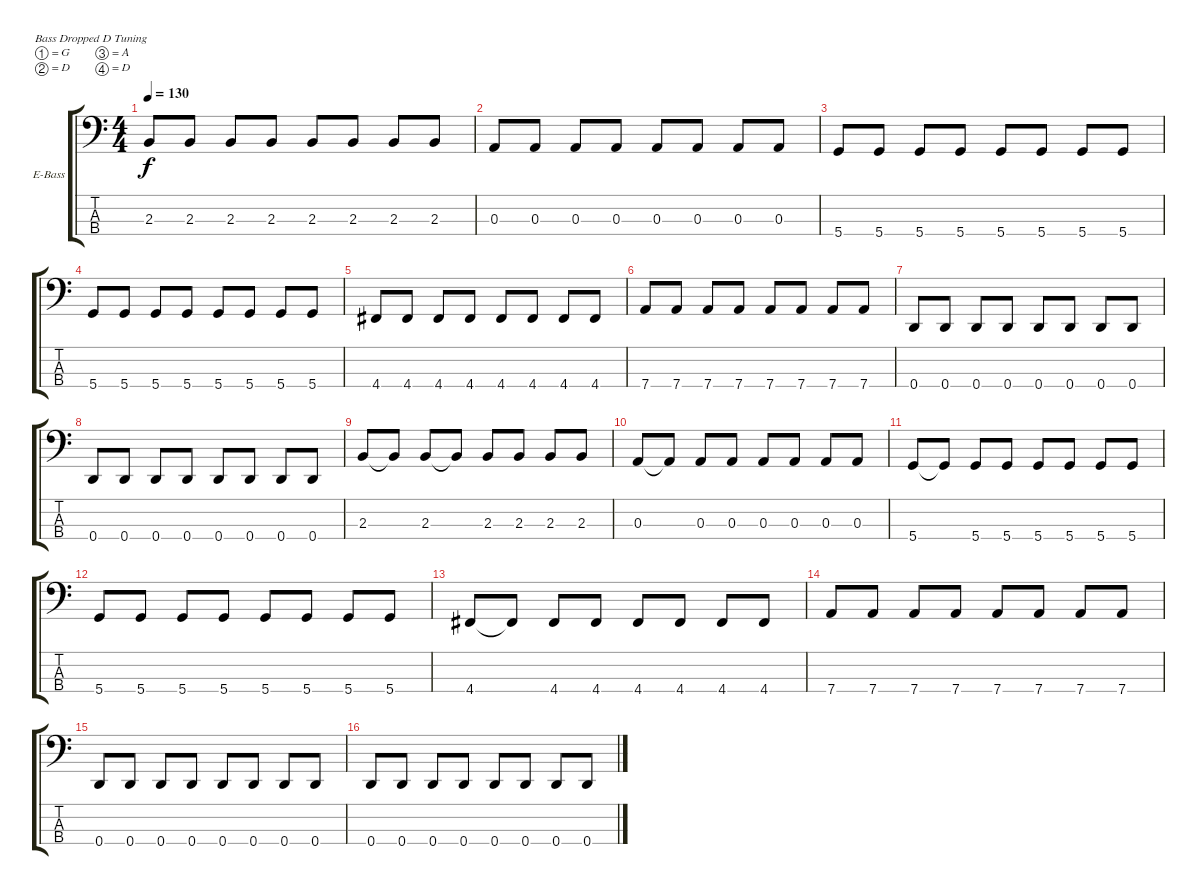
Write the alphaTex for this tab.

\bracketExtendMode groupsimilarinstruments
\firstSystemTrackNameOrientation horizontal
\otherSystemsTrackNameOrientation horizontal
\track ("Bass" "E-Bass") {instrument electricbassfinger}
\staff {score tabs}
\tuning (G2 D2 A1 D1)
\ts (4 4)
\tempo 130
\clef f4
\ks c
2.3.8{dy f} 2.3.8 2.3.8 2.3.8 2.3.8 2.3.8 2.3.8 2.3.8 |
0.3.8 0.3.8 0.3.8 0.3.8 0.3.8 0.3.8 0.3.8 0.3.8 |
5.4.8 5.4.8 5.4.8 5.4.8 5.4.8 5.4.8 5.4.8 5.4.8 |
5.4.8 5.4.8 5.4.8 5.4.8 5.4.8 5.4.8 5.4.8 5.4.8 |
4.4.8 4.4.8 4.4.8 4.4.8 4.4.8 4.4.8 4.4.8 4.4.8 |
7.4.8 7.4.8 7.4.8 7.4.8 7.4.8 7.4.8 7.4.8 7.4.8 |
0.4.8 0.4.8 0.4.8 0.4.8 0.4.8 0.4.8 0.4.8 0.4.8 |
0.4.8 0.4.8 0.4.8 0.4.8 0.4.8 0.4.8 0.4.8 0.4.8 |
2.3.8 2.3{t}.8 2.3.8 2.3{t}.8 2.3.8 2.3.8 2.3.8 2.3.8 |
0.3.8 0.3{t}.8 0.3.8 0.3.8 0.3.8 0.3.8 0.3.8 0.3.8 |
5.4.8 5.4{t}.8 5.4.8 5.4.8 5.4.8 5.4.8 5.4.8 5.4.8 |
5.4.8 5.4.8 5.4.8 5.4.8 5.4.8 5.4.8 5.4.8 5.4.8 |
4.4.8 4.4{t}.8 4.4.8 4.4.8 4.4.8 4.4.8 4.4.8 4.4.8 |
7.4.8 7.4.8 7.4.8 7.4.8 7.4.8 7.4.8 7.4.8 7.4.8 |
0.4.8 0.4.8 0.4.8 0.4.8 0.4.8 0.4.8 0.4.8 0.4.8 |
0.4.8 0.4.8 0.4.8 0.4.8 0.4.8 0.4.8 0.4.8 0.4.8
